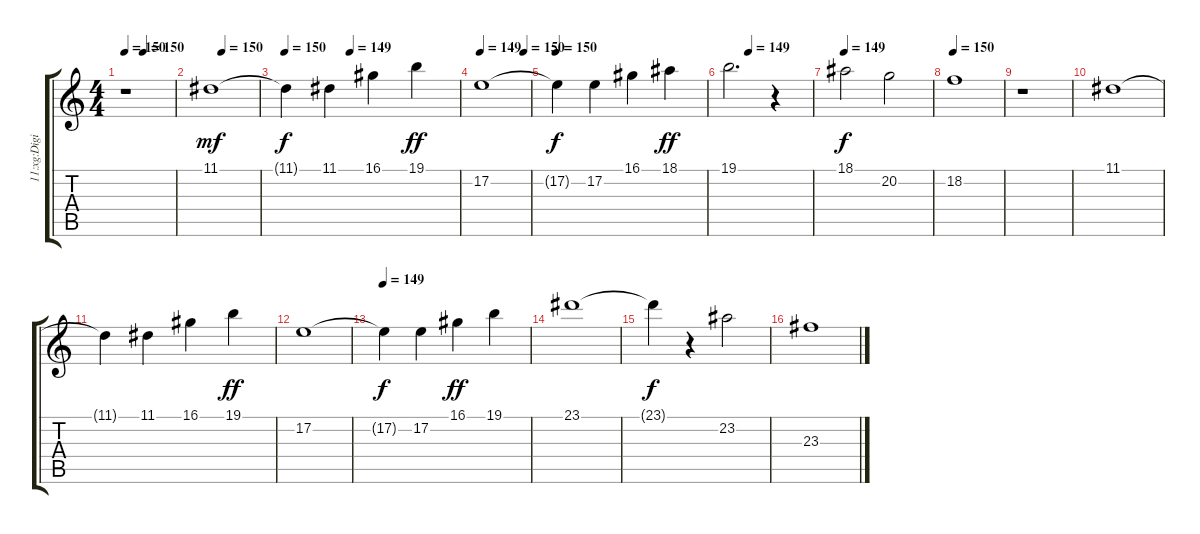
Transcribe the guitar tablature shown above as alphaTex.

\track ("11:xg:DigiBell" "11:xg:Digi") {instrument fx3crystal}
\staff {score tabs}
\tuning (E4 B3 G3 D3 A2 E2) {hide}
\ts (4 4)
\tempo 150
\tempo (150 0.375)
\clef g2
\ks c
r.1{dy mf} |
\tempo (150 0.25)
11.1.1 |
\tempo 150
\tempo (149 0.375)
11.1{t}.4{dy f} 11.1.4 16.1.4 19.1.4{dy ff} |
\tempo 149
\tempo (150 0.875)
17.2.1 |
\tempo 150
17.2{t}.4{dy f} 17.2.4 16.1.4 18.1.4{dy ff} |
\tempo (149 0.25)
19.1.2{d} r.4 |
\tempo 149
18.1.2{dy f} 20.2.2 |
\tempo 150
18.2.1 |
r.1 |
11.1.1 |
11.1{t}.4 11.1.4 16.1.4 19.1.4{dy ff} |
17.2.1 |
\tempo 149
17.2{t}.4{dy f} 17.2.4 16.1.4{dy ff} 19.1.4 |
23.1.1 |
23.1{t}.4{dy f} r.4 23.2.2 |
23.3.1
